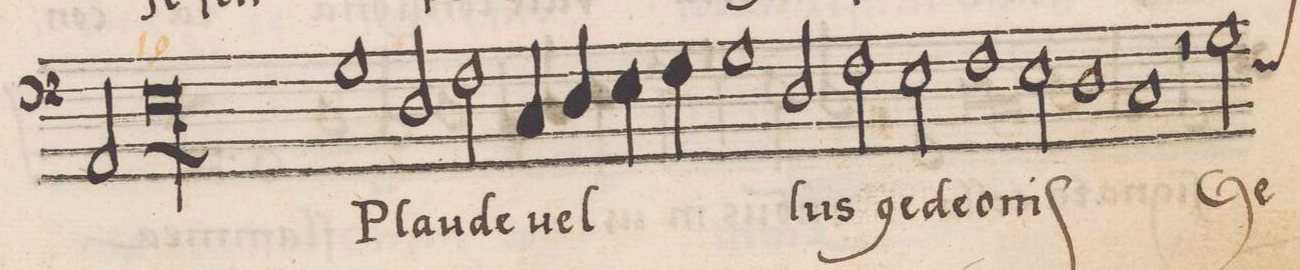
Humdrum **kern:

**kern	**text
*I"BASSVS	*
*clefF4	*
*k[]	*
*met(C)	*
*M2/1	*
2AA/	-fe-
=33-	=33-
0El\	-ra
*	*Xij
=34-	=34-
1G	Plau-
2D/	-de
2F\	.
=35-	=35-
4C/	uel-
4D/	.
4E\	.
4F\	.
1G	.
=36-	=36-
2D/	-lus
2F\	ge-
2E\	-de-
1F\	-o-
=37-	=37-
2E\	-nis
1D	.
=38-	=38-
1C	.
2r	.
2G\	Ge-
*custos:E	*
=39-	=39-
*-	*-
